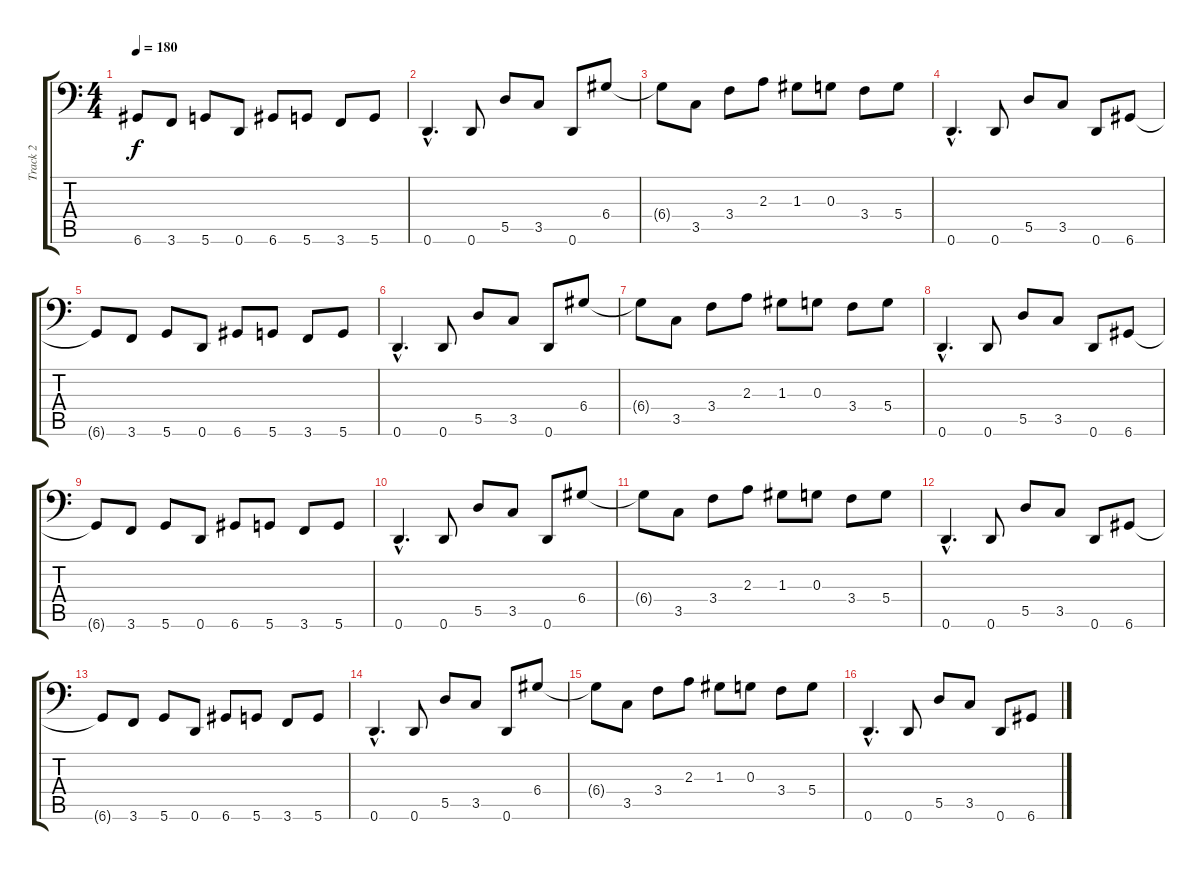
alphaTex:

\track ("Track 2" "Track 2") {instrument slapbass1}
\staff {score tabs}
\tuning (E3 B2 G2 D2 A1 D1) {hide}
\ts (4 4)
\tempo 180
\clef f4
\ks c
6.6{t}.8{dy f} 3.6.8 5.6.8 0.6.8 6.6.8 5.6.8 3.6.8 5.6.8 |
0.6{hac}.4{d} 0.6.8 5.5.8 3.5.8 0.6.8 6.4.8 |
6.4{t}.8 3.5.8 3.4.8 2.3.8 1.3.8 0.3.8 3.4.8 5.4.8 |
0.6{hac}.4{d} 0.6.8 5.5.8 3.5.8 0.6.8 6.6.8 |
6.6{t}.8 3.6.8 5.6.8 0.6.8 6.6.8 5.6.8 3.6.8 5.6.8 |
0.6{hac}.4{d} 0.6.8 5.5.8 3.5.8 0.6.8 6.4.8 |
6.4{t}.8 3.5.8 3.4.8 2.3.8 1.3.8 0.3.8 3.4.8 5.4.8 |
0.6{hac}.4{d} 0.6.8 5.5.8 3.5.8 0.6.8 6.6.8 |
6.6{t}.8 3.6.8 5.6.8 0.6.8 6.6.8 5.6.8 3.6.8 5.6.8 |
0.6{hac}.4{d} 0.6.8 5.5.8 3.5.8 0.6.8 6.4.8 |
6.4{t}.8 3.5.8 3.4.8 2.3.8 1.3.8 0.3.8 3.4.8 5.4.8 |
0.6{hac}.4{d} 0.6.8 5.5.8 3.5.8 0.6.8 6.6.8 |
6.6{t}.8 3.6.8 5.6.8 0.6.8 6.6.8 5.6.8 3.6.8 5.6.8 |
0.6{hac}.4{d} 0.6.8 5.5.8 3.5.8 0.6.8 6.4.8 |
6.4{t}.8 3.5.8 3.4.8 2.3.8 1.3.8 0.3.8 3.4.8 5.4.8 |
0.6{hac}.4{d} 0.6.8 5.5.8 3.5.8 0.6.8 6.6.8
